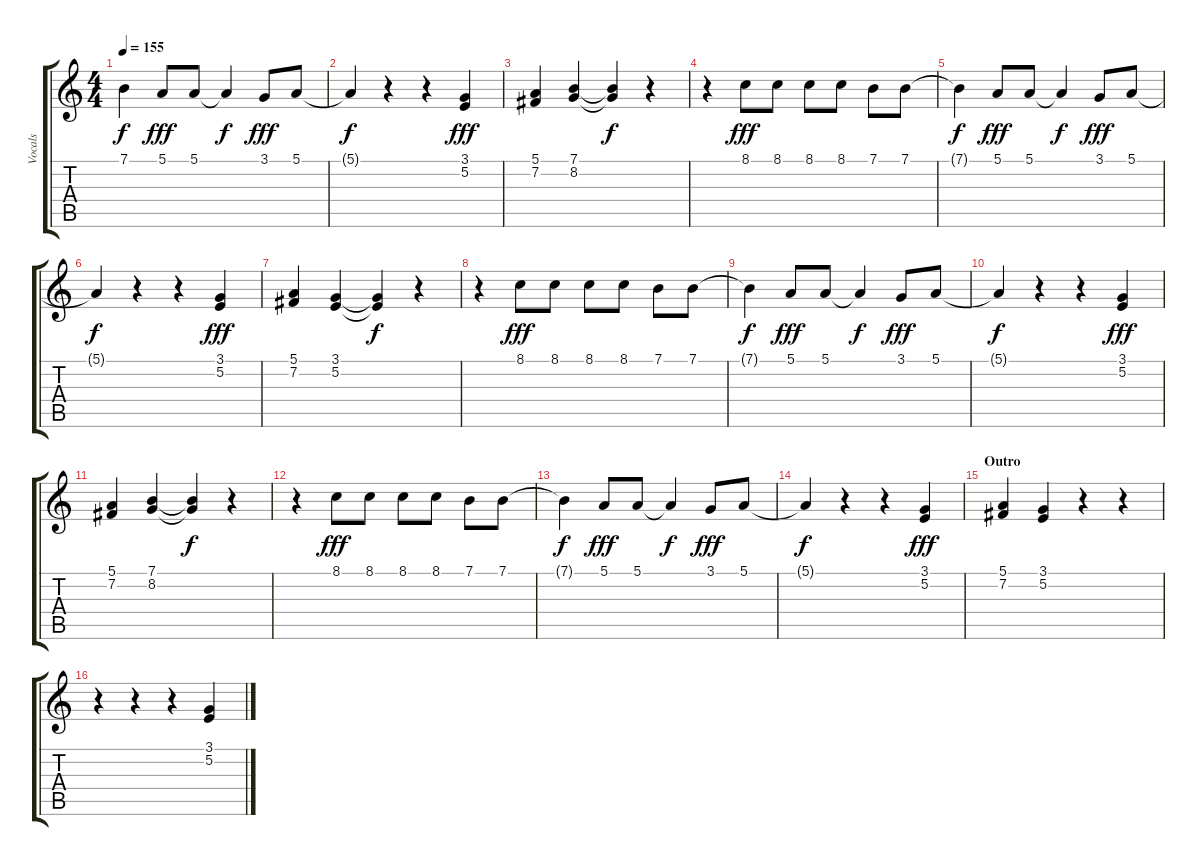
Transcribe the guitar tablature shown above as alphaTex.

\track ("Vocals" "Vocals") {instrument lead8bassandlead}
\staff {score tabs}
\tuning (E4 B3 G3 D3 A2 E2) {hide}
\ts (4 4)
\tempo 155
\clef g2
\ks c
7.1{t}.4{dy f} 5.1.8{dy fff} 5.1.8 5.1{t}.4{dy f} 3.1.8{dy fff} 5.1.8 |
5.1{t}.4{dy f} r.4 r.4 (3.1 5.2).4{dy fff} |
(5.1 7.2).4 (7.1 8.2).4 (7.1{t} 8.2{t}).4{dy f} r.4 |
r.4 8.1.8{dy fff} 8.1.8 8.1.8 8.1.8 7.1.8 7.1.8 |
7.1{t}.4{dy f} 5.1.8{dy fff} 5.1.8 5.1{t}.4{dy f} 3.1.8{dy fff} 5.1.8 |
5.1{t}.4{dy f} r.4 r.4 (3.1 5.2).4{dy fff} |
(5.1 7.2).4 (3.1 5.2).4 (3.1{t} 5.2{t}).4{dy f} r.4 |
r.4 8.1.8{dy fff} 8.1.8 8.1.8 8.1.8 7.1.8 7.1.8 |
7.1{t}.4{dy f} 5.1.8{dy fff} 5.1.8 5.1{t}.4{dy f} 3.1.8{dy fff} 5.1.8 |
5.1{t}.4{dy f} r.4 r.4 (3.1 5.2).4{dy fff} |
(5.1 7.2).4 (7.1 8.2).4 (7.1{t} 8.2{t}).4{dy f} r.4 |
r.4 8.1.8{dy fff} 8.1.8 8.1.8 8.1.8 7.1.8 7.1.8 |
7.1{t}.4{dy f} 5.1.8{dy fff} 5.1.8 5.1{t}.4{dy f} 3.1.8{dy fff} 5.1.8 |
5.1{t}.4{dy f} r.4 r.4 (3.1 5.2).4{dy fff} |
\section ("" "Outro")
(5.1 7.2).4 (3.1 5.2).4 r.4 r.4 |
r.4 r.4 r.4 (3.1 5.2).4
